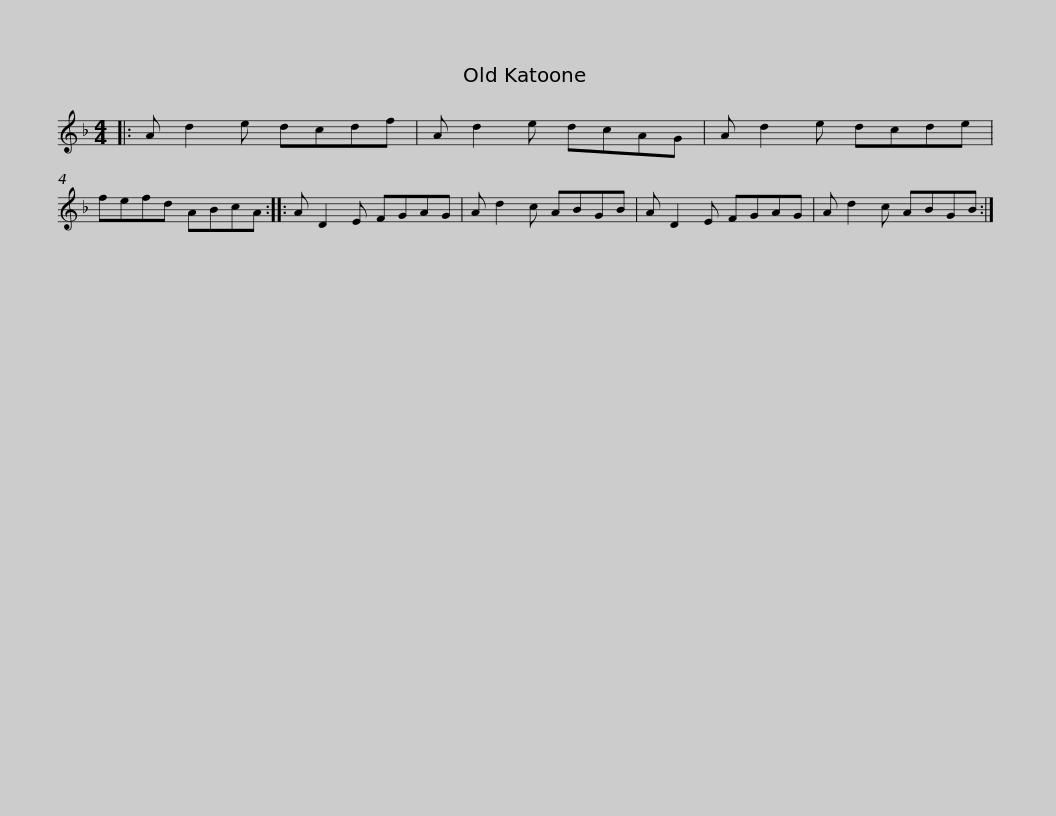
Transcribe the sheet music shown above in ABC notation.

X:1
L:1/8
M:4/4
I:linebreak $
K:Dmin
V:1 treble
V:1
|: A d2 e dcdf | A d2 e dcAG | A d2 e dcde | fefd ABcA :: A D2 E FGAG |$ %5
 A d2 c ABGB | A D2 E FGAG | A d2 c ABGB :| %8
